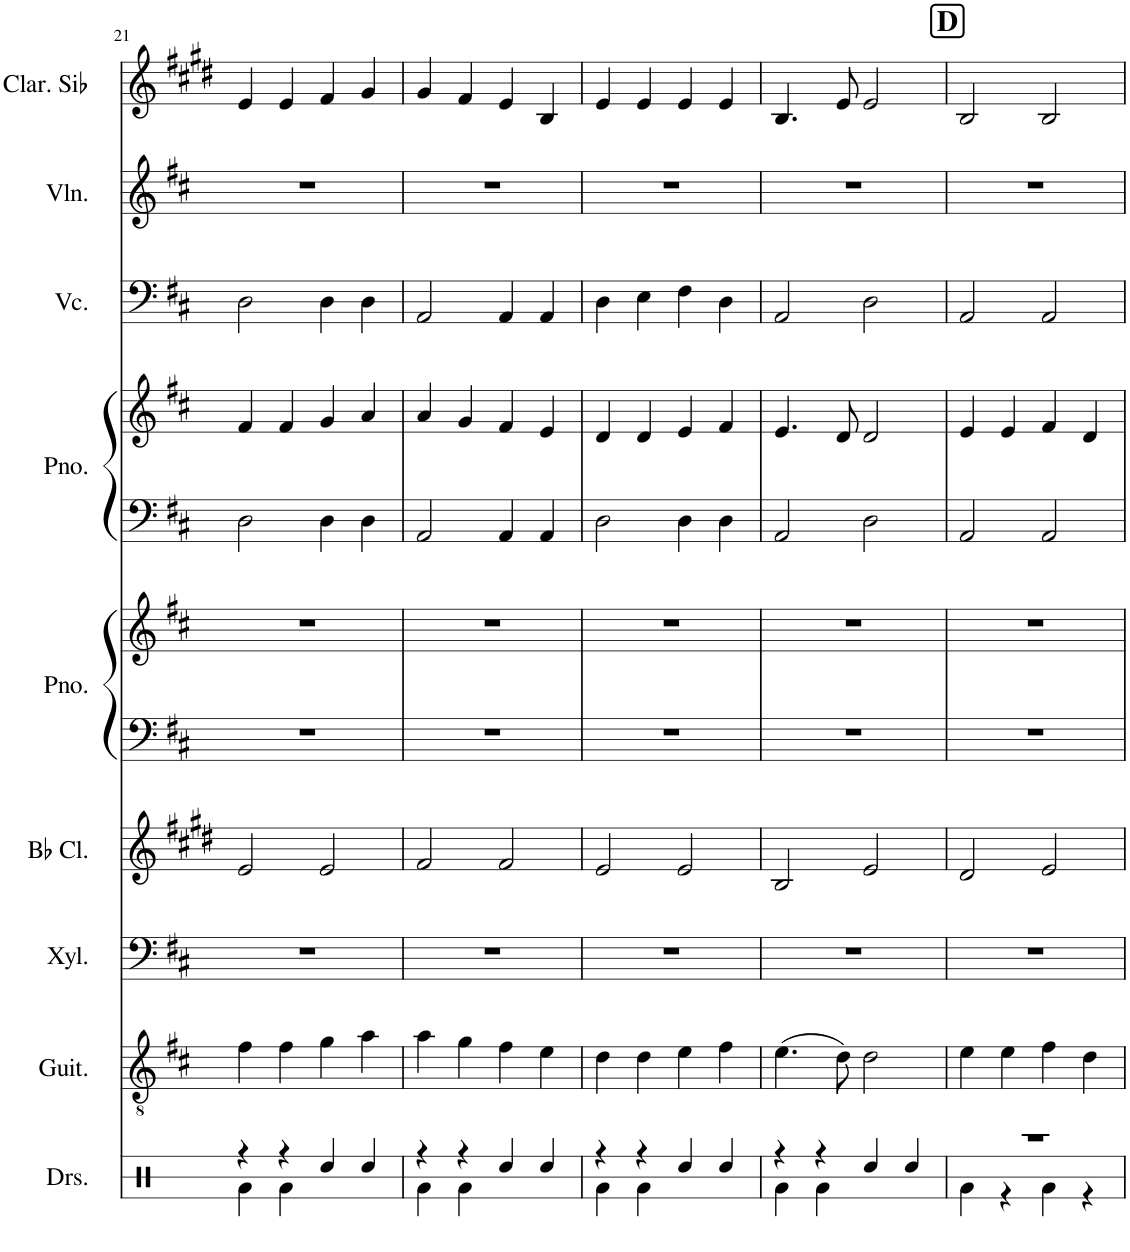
**kern	**kern	**kern	**kern	**kern	**kern	**kern	**kern	**kern	**kern	**kern
*part9	*part8	*part7	*part6	*part5	*part5	*part4	*part4	*part3	*part2	*part1
*staff11	*staff10	*staff9	*staff8	*staff7	*staff6	*staff5	*staff4	*staff3	*staff2	*staff1
*I"Drumset	*I"Classical Guitar	*I"Xylophone	*I"Bb Clarinet	*I"Piano	*	*I"Piano	*	*I"Violoncello	*I"Violin	*I"Clarinette en Sib
*I'Drs.	*I'Guit.	*I'Xyl.	*I'Bb Cl.	*I'Pno.	*	*I'Pno.	*	*I'Vc.	*I'Vln.	*I'Clar. Sib
!!LO:PB:g=z
*clefX	*clefGv2	*clefF4	*clefG2	*clefF4	*clefG2	*clefF4	*clefG2	*clefF4	*clefG2	*clefG2
*	*	*Trd-7c-12	*Trd1c2	*	*	*	*	*	*	*Trd1c2
*k[]	*k[f#c#]	*k[f#c#]	*k[f#c#g#d#]	*k[f#c#]	*k[f#c#]	*k[f#c#]	*k[f#c#]	*k[f#c#]	*k[f#c#]	*k[f#c#g#d#]
*M4/4	*M4/4	*M4/4	*M4/4	*M4/4	*M4/4	*M4/4	*M4/4	*M4/4	*M4/4	*M4/4
=21	=21	=21	=21	=21	=21	=21	=21	=21	=21	=21
*^	*	*	*	*	*	*	*	*	*	*
4r	4Ra\	4f#\	1r	2e/	1r	1r	2D\	4f#/	2D\	1r	4e/
4r	4Ra\	4f#\	.	.	.	.	.	4f#/	.	.	4e/
4Rcc/	2ryy	4g\	.	2e/	.	.	4D\	4g/	4D\	.	4f#/
4Rcc/	.	4a\	.	.	.	.	4D\	4a/	4D\	.	4g#/
=22	=22	=22	=22	=22	=22	=22	=22	=22	=22	=22	=22
4r	4Ra\	4a\	1r	2f#/	1r	1r	2AA/	4a/	2AA/	1r	4g#/
4r	4Ra\	4g\	.	.	.	.	.	4g/	.	.	4f#/
4Rcc/	2ryy	4f#\	.	2f#/	.	.	4AA/	4f#/	4AA/	.	4e/
4Rcc/	.	4e\	.	.	.	.	4AA/	4e/	4AA/	.	4B/
=23	=23	=23	=23	=23	=23	=23	=23	=23	=23	=23	=23
4r	4Ra\	4d\	1r	2e/	1r	1r	2D\	4d/	4D\	1r	4e/
4r	4Ra\	4d\	.	.	.	.	.	4d/	4E\	.	4e/
4Rcc/	2ryy	4e\	.	2e/	.	.	4D\	4e/	4F#\	.	4e/
4Rcc/	.	4f#\	.	.	.	.	4D\	4f#/	4D\	.	4e/
=24	=24	=24	=24	=24	=24	=24	=24	=24	=24	=24	=24
4r	4Ra\	(4.e\	1r	2B/	1r	1r	2AA/	4.e/	2AA/	1r	4.B/
4r	4Ra\	.	.	.	.	.	.	.	.	.	.
.	.	8d\)	.	.	.	.	.	8d/	.	.	8e/
4Rcc/	2ryy	2d\	.	2e/	.	.	2D\	2d/	2D\	.	2e/
4Rcc/	.	.	.	.	.	.	.	.	.	.	.
!!LO:REH:place=s1:a:B:cj:fs=14:t=D
=25	=25	=25	=25	=25	=25	=25	=25	=25	=25	=25	=25
1r	4Ra\	4e\	1r	2d#/	1r	1r	2AA/	4e/	2AA/	1r	2B/
.	4r	4e\	.	.	.	.	.	4e/	.	.	.
.	4Ra\	4f#\	.	2e/	.	.	2AA/	4f#/	2AA/	.	2B/
.	4r	4d\	.	.	.	.	.	4d/	.	.	.
*v	*v	*	*	*	*	*	*	*	*	*	*
=	=	=	=	=	=	=	=	=	=	=
*-	*-	*-	*-	*-	*-	*-	*-	*-	*-	*-
